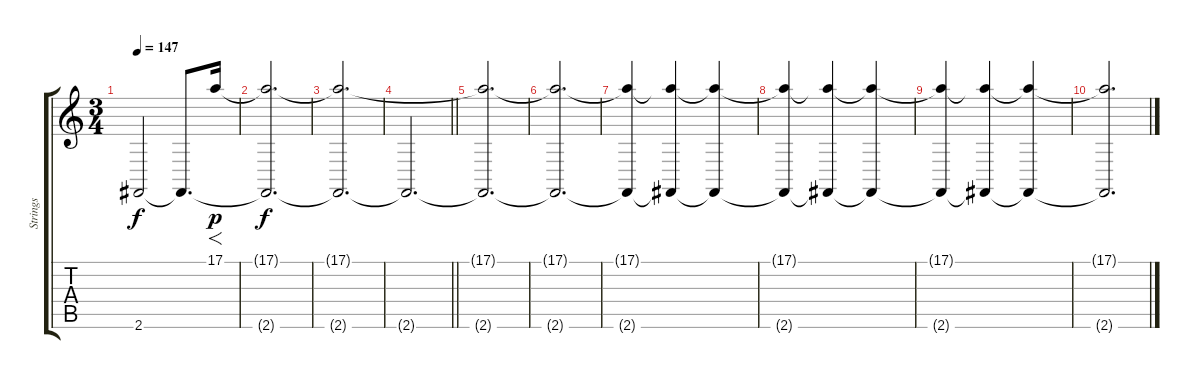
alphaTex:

\track ("Strings" "Strings") {instrument stringensemble1}
\staff {score tabs}
\tuning (E4 B3 G3 D3 A2 E2) {hide}
\ts (3 4)
\section ("" "")
\tempo 147
\clef g2
\ks c
2.6.2{dy f instrument stringensemble1} 2.6{t}.8{d} 17.1.16{f dy p} |
(17.1{t} 2.6{t}).2{d dy f} |
(17.1{t} 2.6{t}).2{d} |
\barLineRight lightlight
2.6{t}.2{d} |
\section ("" "")
(17.1{t} 2.6{t}).2{d} |
(17.1{t} 2.6{t}).2{d} |
(17.1{t} 2.6{t}).4{volume 8} (17.1{t} 2.6{t}).4 (17.1{t} 2.6{t}).4{volume 7} |
(17.1{t} 2.6{t}).4{volume 6} (17.1{t} 2.6{t}).4 (17.1{t} 2.6{t}).4{volume 5} |
(17.1{t} 2.6{t}).4{volume 4} (17.1{t} 2.6{t}).4 (17.1{t} 2.6{t}).4 |
(17.1{t} 2.6{t}).2{d}
